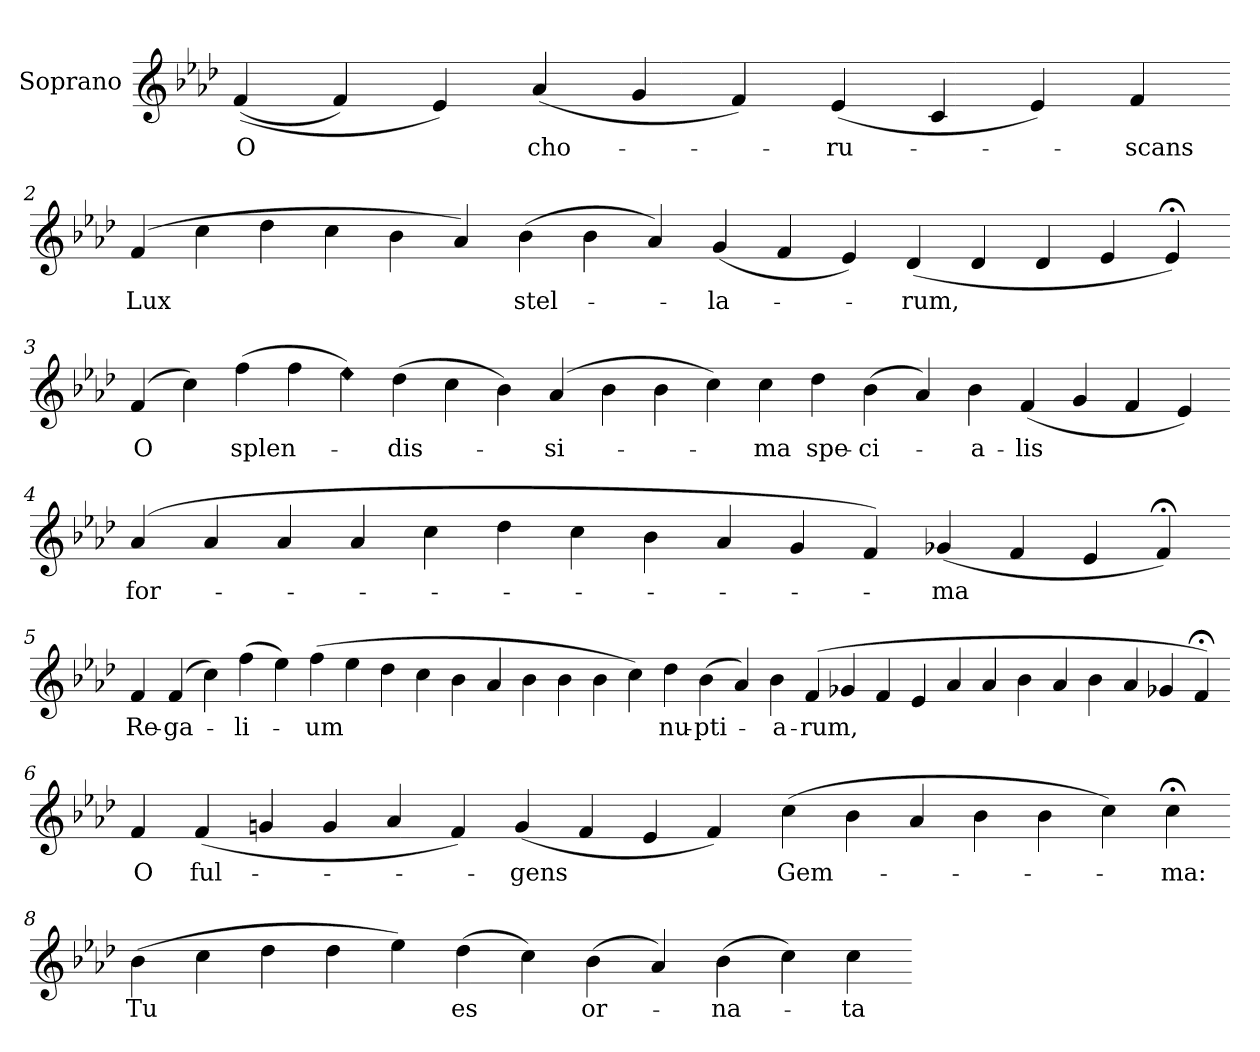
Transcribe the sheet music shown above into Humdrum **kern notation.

**kern	**text
*part1	*part1
*staff1	*staff1
*I"Soprano	*
*I'S.	*
*clefG2	*
*k[b-e-a-d-]	*
=1	=1
!	!LO:LY:b
((>4f	O
4f)	.
4e-Z)	.
!	!LO:LY:b
(4a-	cho-
4g	.
4f)	.
!	!LO:LY:b
(4e-	-ru-
4c	.
4e-)	.
!	!LO:LY:b
4f	-scans
=2-	=2-
!	!LO:LY:b
(4f	Lux
4cc	.
4dd-	.
4cc	.
4b-	.
4a-Z)	.
!	!LO:LY:b
(4b-	stel-
4b-	.
4a-)	.
!	!LO:LY:b
(4g	-la-
4f	.
4e-)	.
!	!LO:LY:b
(4d-	-rum,
4d-	.
4d-	.
4e-	.
4e-;<)	.
!!LO:LB:g=z
=3-	=3-
!	!LO:LY:b
(4f	O
4ccZ)	.
!	!LO:LY:b
(4ff	splen-
4ff	.
!LO:N:head=diamond	!
4ee-)	.
!	!LO:LY:b
(4dd-	-dis-
4cc	.
4b-)	.
!	!LO:LY:b
(4a-	-si-
4b-	.
4b-	.
4cc)	.
!	!LO:LY:b
4ccZ	-ma
!	!LO:LY:b
4dd-	spe-
!	!LO:LY:b
(4b-	-ci-
4a-)	.
!	!LO:LY:b
4b-	-a-
!	!LO:LY:b
(4f	-lis
4g	.
4f	.
4e-Z)	.
!!LO:LB:g=z
=4-	=4-
!	!LO:LY:b
(<4a-	for-
4a-	.
4a-	.
4a-	.
4cc	.
4dd-	.
4cc	.
4b-	.
4a-	.
4g	.
4f)	.
!	!LO:LY:b
(4g-X	-ma
4f	.
4e-	.
4f;<)	.
!!LO:LB:g=z
=5-	=5-
!	!LO:LY:b
4f	Re-
!	!LO:LY:b
(4f	-ga-
4cc)	.
!	!LO:LY:b
(4ff	-li-
4ee-)	.
!	!LO:LY:b
(4ff	-um
4ee-	.
4dd-	.
4cc	.
4b-	.
4a-	.
4b-	.
4b-	.
4b-	.
4ccZ)	.
!	!LO:LY:b
4dd-	nu-
!	!LO:LY:b
(4b-	-pti-
4a-)	.
!	!LO:LY:b
4b-	-a-
!	!LO:LY:b
(4f	-rum,
4g-X	.
4f	.
4e-	.
4a-	.
4a-	.
4b-	.
4a-	.
4b-	.
4a-	.
4g-X	.
4f;<)	.
!!LO:LB:g=z
=6-	=6-
!	!LO:LY:b
4fZ	O
!	!LO:LY:b
(4f	ful-
4g	.
4g	.
4a-	.
4f)	.
!	!LO:LY:b
(4g	-gens
4f	.
4e-	.
4fZ)	.
=7-	=7-
!	!LO:LY:b
(4cc	Gem-
4b-	.
4a-	.
4b-	.
4b-	.
4cc)	.
!	!LO:LY:b
4cc;<	-ma:
!!LO:LB:g=z
=8-	=8-
!	!LO:LY:b
(4b-	Tu
4cc	.
4dd-	.
4dd-	.
4ee-Z)	.
!	!LO:LY:b
(4dd-	es
4ccZ)	.
!	!LO:LY:b
(4b-	or-
4a-)	.
!	!LO:LY:b
(4b-	-na-
4cc)	.
!	!LO:LY:b
4ccZ	-ta
=-	=-
*-	*-
